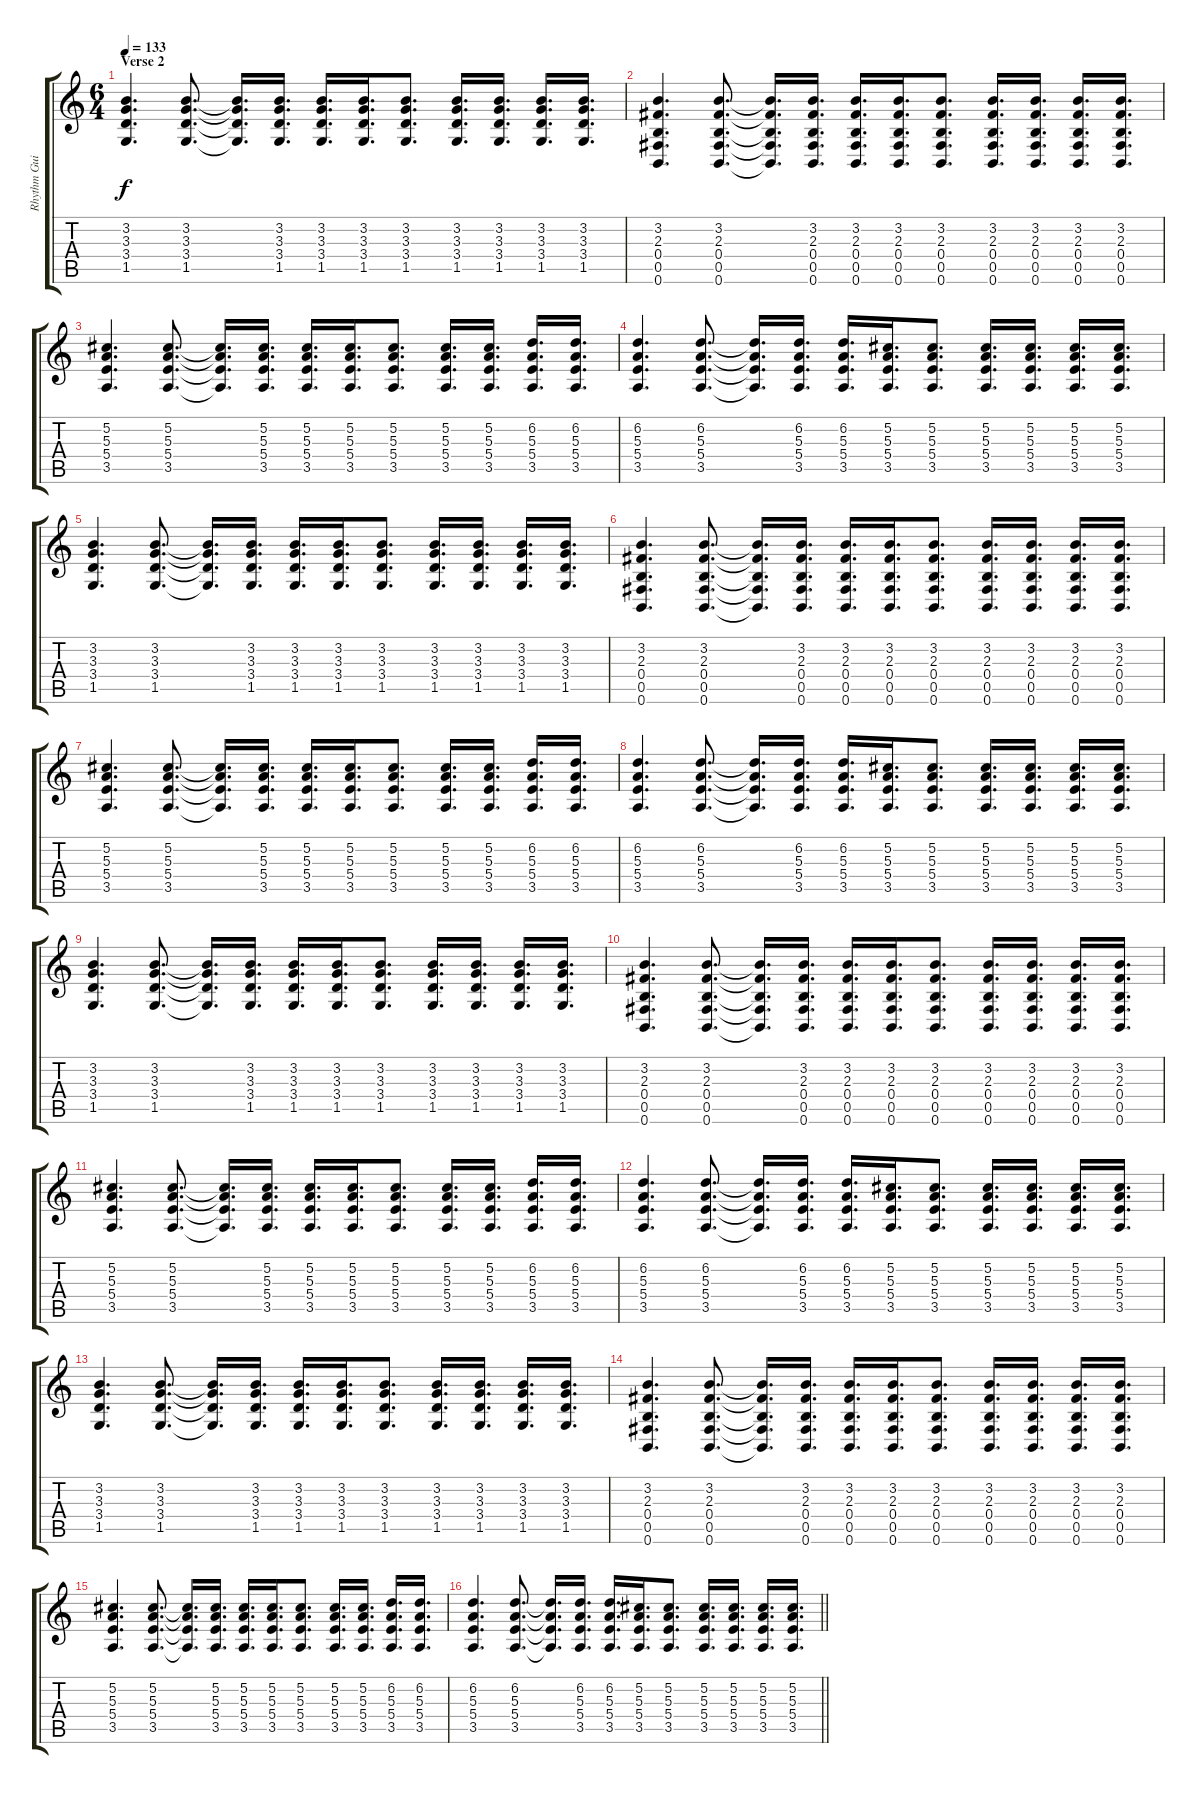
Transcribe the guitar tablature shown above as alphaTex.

\track ("Rhythm Guitar" "Rhythm Gui") {instrument electricguitarjazz}
\staff {score tabs}
\tuning (Db4 Ab3 E3 B2 Gb2 B1) {hide}
\ts (6 4)
\section ("" "Verse 2")
\tempo 133
\clef g2
\ks c
(3.2 3.3 3.4 1.5).4{d dy f} (3.2 3.3 3.4 1.5).8{d} (3.2{t} 3.3{t} 3.4{t} 1.5{t}).16{d} (3.2 3.3 3.4 1.5).16{d} (3.2 3.3 3.4 1.5).16{d} (3.2 3.3 3.4 1.5).16{d} (3.2 3.3 3.4 1.5).8{d} (3.2 3.3 3.4 1.5).16{d} (3.2 3.3 3.4 1.5).16{d} (3.2 3.3 3.4 1.5).16{d} (3.2 3.3 3.4 1.5).16{d} |
(3.2 2.3 0.4 0.5 0.6).4{d} (3.2 2.3 0.4 0.5 0.6).8{d} (3.2{t} 2.3{t} 0.4{t} 0.5{t} 0.6{t}).16{d} (3.2 2.3 0.4 0.5 0.6).16{d} (3.2 2.3 0.4 0.5 0.6).16{d} (3.2 2.3 0.4 0.5 0.6).16{d} (3.2 2.3 0.4 0.5 0.6).8{d} (3.2 2.3 0.4 0.5 0.6).16{d} (3.2 2.3 0.4 0.5 0.6).16{d} (3.2 2.3 0.4 0.5 0.6).16{d} (3.2 2.3 0.4 0.5 0.6).16{d} |
(5.2 5.3 5.4 3.5).4{d} (5.2 5.3 5.4 3.5).8{d} (5.2{t} 5.3{t} 5.4{t} 3.5{t}).16{d} (5.2 5.3 5.4 3.5).16{d} (5.2 5.3 5.4 3.5).16{d} (5.2 5.3 5.4 3.5).16{d} (5.2 5.3 5.4 3.5).8{d} (5.2 5.3 5.4 3.5).16{d} (5.2 5.3 5.4 3.5).16{d} (6.2 5.3 5.4 3.5).16{d} (6.2 5.3 5.4 3.5).16{d} |
(6.2 5.3 5.4 3.5).4{d} (6.2 5.3 5.4 3.5).8{d} (6.2{t} 5.3{t} 5.4{t} 3.5{t}).16{d} (6.2 5.3 5.4 3.5).16{d} (6.2 5.3 5.4 3.5).16{d} (5.2 5.3 5.4 3.5).16{d} (5.2 5.3 5.4 3.5).8{d} (5.2 5.3 5.4 3.5).16{d} (5.2 5.3 5.4 3.5).16{d} (5.2 5.3 5.4 3.5).16{d} (5.2 5.3 5.4 3.5).16{d} |
(3.2 3.3 3.4 1.5).4{d} (3.2 3.3 3.4 1.5).8{d} (3.2{t} 3.3{t} 3.4{t} 1.5{t}).16{d} (3.2 3.3 3.4 1.5).16{d} (3.2 3.3 3.4 1.5).16{d} (3.2 3.3 3.4 1.5).16{d} (3.2 3.3 3.4 1.5).8{d} (3.2 3.3 3.4 1.5).16{d} (3.2 3.3 3.4 1.5).16{d} (3.2 3.3 3.4 1.5).16{d} (3.2 3.3 3.4 1.5).16{d} |
(3.2 2.3 0.4 0.5 0.6).4{d} (3.2 2.3 0.4 0.5 0.6).8{d} (3.2{t} 2.3{t} 0.4{t} 0.5{t} 0.6{t}).16{d} (3.2 2.3 0.4 0.5 0.6).16{d} (3.2 2.3 0.4 0.5 0.6).16{d} (3.2 2.3 0.4 0.5 0.6).16{d} (3.2 2.3 0.4 0.5 0.6).8{d} (3.2 2.3 0.4 0.5 0.6).16{d} (3.2 2.3 0.4 0.5 0.6).16{d} (3.2 2.3 0.4 0.5 0.6).16{d} (3.2 2.3 0.4 0.5 0.6).16{d} |
(5.2 5.3 5.4 3.5).4{d} (5.2 5.3 5.4 3.5).8{d} (5.2{t} 5.3{t} 5.4{t} 3.5{t}).16{d} (5.2 5.3 5.4 3.5).16{d} (5.2 5.3 5.4 3.5).16{d} (5.2 5.3 5.4 3.5).16{d} (5.2 5.3 5.4 3.5).8{d} (5.2 5.3 5.4 3.5).16{d} (5.2 5.3 5.4 3.5).16{d} (6.2 5.3 5.4 3.5).16{d} (6.2 5.3 5.4 3.5).16{d} |
(6.2 5.3 5.4 3.5).4{d} (6.2 5.3 5.4 3.5).8{d} (6.2{t} 5.3{t} 5.4{t} 3.5{t}).16{d} (6.2 5.3 5.4 3.5).16{d} (6.2 5.3 5.4 3.5).16{d} (5.2 5.3 5.4 3.5).16{d} (5.2 5.3 5.4 3.5).8{d} (5.2 5.3 5.4 3.5).16{d} (5.2 5.3 5.4 3.5).16{d} (5.2 5.3 5.4 3.5).16{d} (5.2 5.3 5.4 3.5).16{d} |
(3.2 3.3 3.4 1.5).4{d} (3.2 3.3 3.4 1.5).8{d} (3.2{t} 3.3{t} 3.4{t} 1.5{t}).16{d} (3.2 3.3 3.4 1.5).16{d} (3.2 3.3 3.4 1.5).16{d} (3.2 3.3 3.4 1.5).16{d} (3.2 3.3 3.4 1.5).8{d} (3.2 3.3 3.4 1.5).16{d} (3.2 3.3 3.4 1.5).16{d} (3.2 3.3 3.4 1.5).16{d} (3.2 3.3 3.4 1.5).16{d} |
(3.2 2.3 0.4 0.5 0.6).4{d} (3.2 2.3 0.4 0.5 0.6).8{d} (3.2{t} 2.3{t} 0.4{t} 0.5{t} 0.6{t}).16{d} (3.2 2.3 0.4 0.5 0.6).16{d} (3.2 2.3 0.4 0.5 0.6).16{d} (3.2 2.3 0.4 0.5 0.6).16{d} (3.2 2.3 0.4 0.5 0.6).8{d} (3.2 2.3 0.4 0.5 0.6).16{d} (3.2 2.3 0.4 0.5 0.6).16{d} (3.2 2.3 0.4 0.5 0.6).16{d} (3.2 2.3 0.4 0.5 0.6).16{d} |
(5.2 5.3 5.4 3.5).4{d} (5.2 5.3 5.4 3.5).8{d} (5.2{t} 5.3{t} 5.4{t} 3.5{t}).16{d} (5.2 5.3 5.4 3.5).16{d} (5.2 5.3 5.4 3.5).16{d} (5.2 5.3 5.4 3.5).16{d} (5.2 5.3 5.4 3.5).8{d} (5.2 5.3 5.4 3.5).16{d} (5.2 5.3 5.4 3.5).16{d} (6.2 5.3 5.4 3.5).16{d} (6.2 5.3 5.4 3.5).16{d} |
(6.2 5.3 5.4 3.5).4{d} (6.2 5.3 5.4 3.5).8{d} (6.2{t} 5.3{t} 5.4{t} 3.5{t}).16{d} (6.2 5.3 5.4 3.5).16{d} (6.2 5.3 5.4 3.5).16{d} (5.2 5.3 5.4 3.5).16{d} (5.2 5.3 5.4 3.5).8{d} (5.2 5.3 5.4 3.5).16{d} (5.2 5.3 5.4 3.5).16{d} (5.2 5.3 5.4 3.5).16{d} (5.2 5.3 5.4 3.5).16{d} |
(3.2 3.3 3.4 1.5).4{d} (3.2 3.3 3.4 1.5).8{d} (3.2{t} 3.3{t} 3.4{t} 1.5{t}).16{d} (3.2 3.3 3.4 1.5).16{d} (3.2 3.3 3.4 1.5).16{d} (3.2 3.3 3.4 1.5).16{d} (3.2 3.3 3.4 1.5).8{d} (3.2 3.3 3.4 1.5).16{d} (3.2 3.3 3.4 1.5).16{d} (3.2 3.3 3.4 1.5).16{d} (3.2 3.3 3.4 1.5).16{d} |
(3.2 2.3 0.4 0.5 0.6).4{d} (3.2 2.3 0.4 0.5 0.6).8{d} (3.2{t} 2.3{t} 0.4{t} 0.5{t} 0.6{t}).16{d} (3.2 2.3 0.4 0.5 0.6).16{d} (3.2 2.3 0.4 0.5 0.6).16{d} (3.2 2.3 0.4 0.5 0.6).16{d} (3.2 2.3 0.4 0.5 0.6).8{d} (3.2 2.3 0.4 0.5 0.6).16{d} (3.2 2.3 0.4 0.5 0.6).16{d} (3.2 2.3 0.4 0.5 0.6).16{d} (3.2 2.3 0.4 0.5 0.6).16{d} |
(5.2 5.3 5.4 3.5).4{d} (5.2 5.3 5.4 3.5).8{d} (5.2{t} 5.3{t} 5.4{t} 3.5{t}).16{d} (5.2 5.3 5.4 3.5).16{d} (5.2 5.3 5.4 3.5).16{d} (5.2 5.3 5.4 3.5).16{d} (5.2 5.3 5.4 3.5).8{d} (5.2 5.3 5.4 3.5).16{d} (5.2 5.3 5.4 3.5).16{d} (6.2 5.3 5.4 3.5).16{d} (6.2 5.3 5.4 3.5).16{d} |
\barLineRight lightlight
(6.2 5.3 5.4 3.5).4{d} (6.2 5.3 5.4 3.5).8{d} (6.2{t} 5.3{t} 5.4{t} 3.5{t}).16{d} (6.2 5.3 5.4 3.5).16{d} (6.2 5.3 5.4 3.5).16{d} (5.2 5.3 5.4 3.5).16{d} (5.2 5.3 5.4 3.5).8{d} (5.2 5.3 5.4 3.5).16{d} (5.2 5.3 5.4 3.5).16{d} (5.2 5.3 5.4 3.5).16{d} (5.2 5.3 5.4 3.5).16{d}
